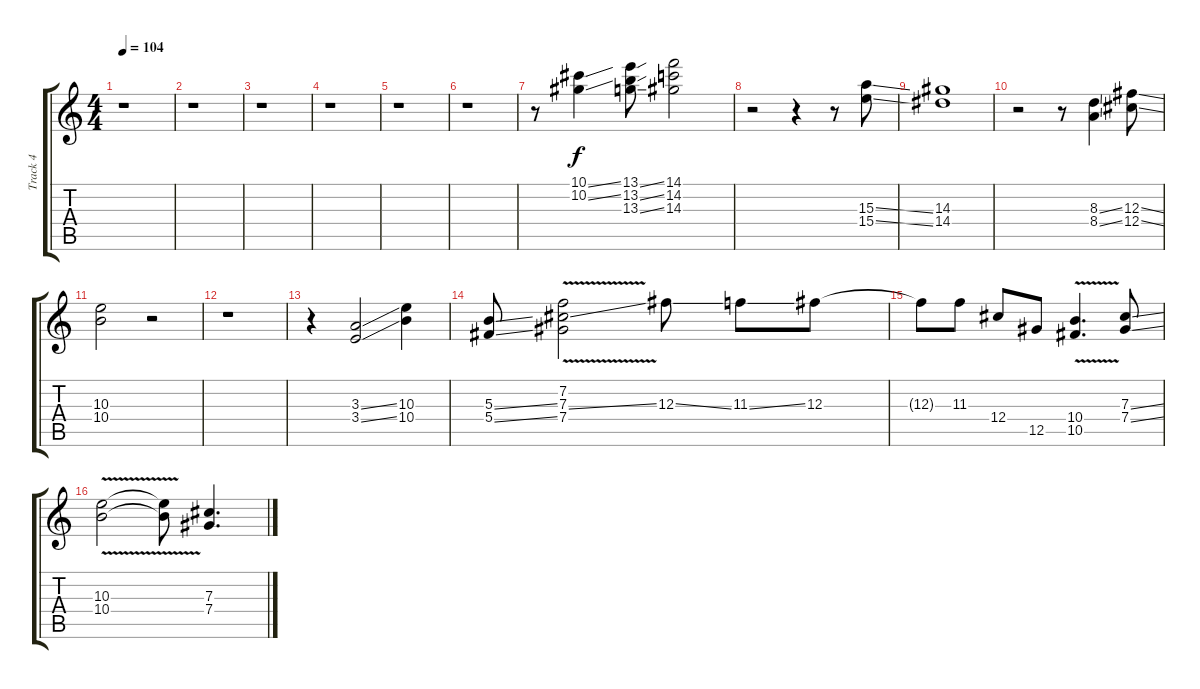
\track ("Track 4" "Track 4") {instrument distortionguitar}
\staff {score tabs}
\tuning (Eb4 Bb3 Gb3 Db3 Ab2 Db2) {hide}
\ts (4 4)
\tempo 104
\clef g2
\ks c
r.1{dy f instrument distortionguitar} |
r.1 |
r.1 |
r.1 |
r.1 |
r.1 |
r.8 (10.1{ss} 10.2{ss}).4 (13.1{ss} 13.2{ss} 13.3{ss}).8 (14.1 14.2 14.3).2 |
r.2 r.4 r.8 (15.3{ss} 15.4{ss}).8 |
(14.3 14.4).1 |
r.2 r.8 (8.3{ss} 8.4{ss}).4 (12.3{ss} 12.4{ss}).8 |
(10.3 10.4).2 r.2 |
r.1 |
r.4 (3.3{ss} 3.4{ss}).2 (10.3 10.4).4 |
(5.3{ss} 5.4{ss}).8 (7.2{v} 7.3{v ss} 7.4{v}).2 12.3{ss}.8 11.3{ss}.8 12.3.8 |
12.3{t}.8 11.3.8 12.4.8 12.5.8 (10.4{v} 10.5{v}).4{d} (7.3{ss} 7.4{ss}).8 |
(10.3{v} 10.4{v}).2 (10.3{t} 10.4{t}).8 (7.3{ss} 7.4{ss}).4{d}
